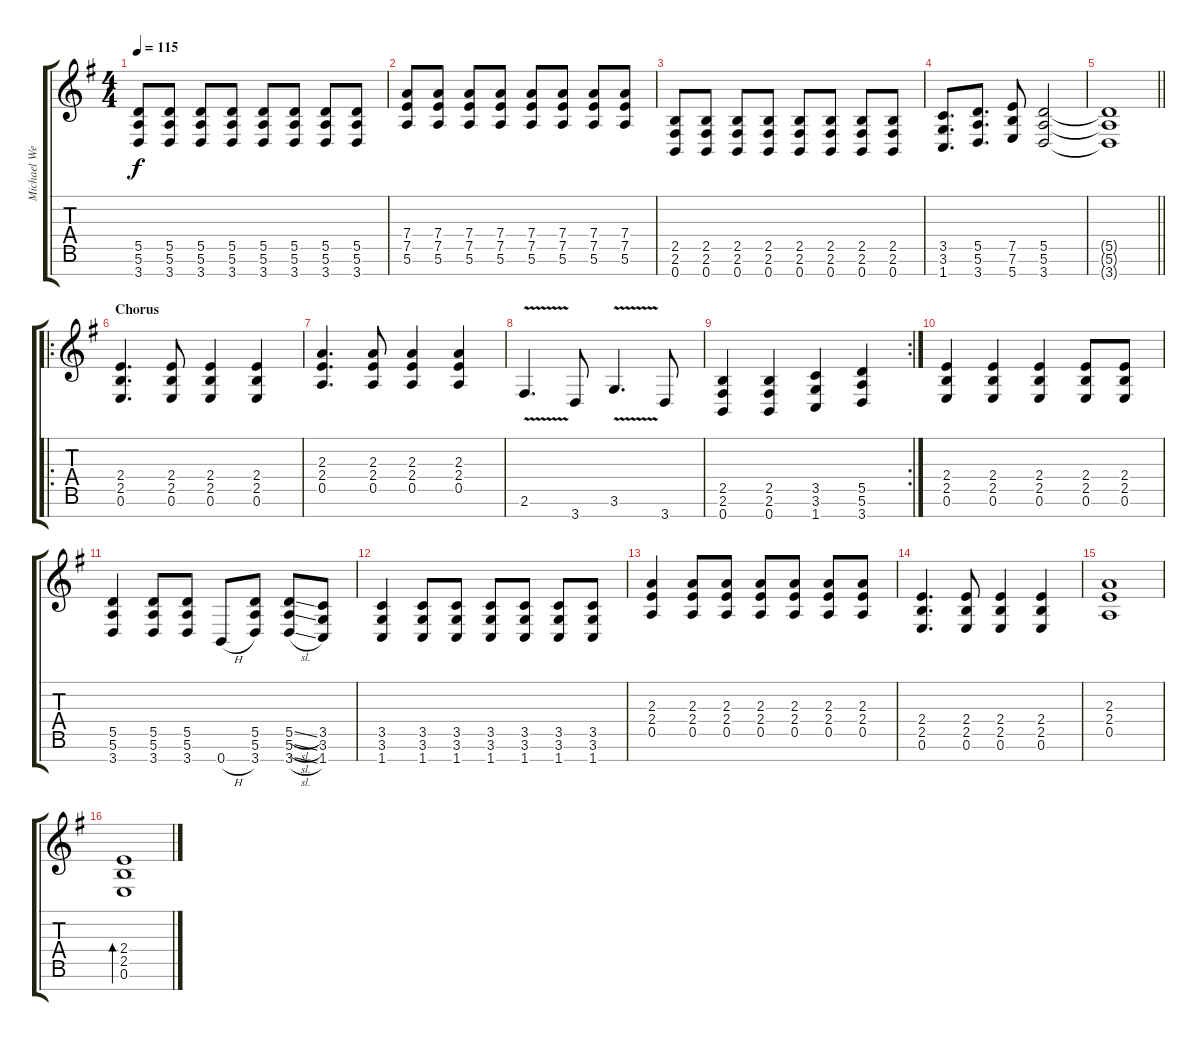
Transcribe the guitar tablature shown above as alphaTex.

\track ("Michael Weikath" "Michael We") {instrument distortionguitar}
\staff {score tabs}
\tuning (E4 B3 G3 D3 A2 E2 B1) {hide}
\ts (4 4)
\tempo 115
\clef g2
\ks eminor
(5.5 5.6 3.7).8{dy f} (5.5 5.6 3.7).8 (5.5 5.6 3.7).8 (5.5 5.6 3.7).8 (5.5 5.6 3.7).8 (5.5 5.6 3.7).8 (5.5 5.6 3.7).8 (5.5 5.6 3.7).8 |
(7.4 7.5 5.6).8 (7.4 7.5 5.6).8 (7.4 7.5 5.6).8 (7.4 7.5 5.6).8 (7.4 7.5 5.6).8 (7.4 7.5 5.6).8 (7.4 7.5 5.6).8 (7.4 7.5 5.6).8 |
(2.5 2.6 0.7).8 (2.5 2.6 0.7).8 (2.5 2.6 0.7).8 (2.5 2.6 0.7).8 (2.5 2.6 0.7).8 (2.5 2.6 0.7).8 (2.5 2.6 0.7).8 (2.5 2.6 0.7).8 |
(3.5 3.6 1.7).8{d} (5.5 5.6 3.7).8{d} (7.5 7.6 5.7).8 (5.5 5.6 3.7).2 |
\barLineRight lightlight
(5.5{t} 5.6{t} 3.7{t}).1 |
\ro
\section ("" "Chorus")
(2.4 2.5 0.6).4{d} (2.4 2.5 0.6).8 (2.4 2.5 0.6).4 (2.4 2.5 0.6).4 |
(2.3 2.4 0.5).4{d} (2.3 2.4 0.5).8 (2.3 2.4 0.5).4 (2.3 2.4 0.5).4 |
2.6{v}.4{d} 3.7.8 3.6{v}.4{d} 3.7.8 |
\rc 2
(2.5 2.6 0.7).4 (2.5 2.6 0.7).4 (3.5 3.6 1.7).4 (5.5 5.6 3.7).4 |
(2.4 2.5 0.6).4 (2.4 2.5 0.6).4 (2.4 2.5 0.6).4 (2.4 2.5 0.6).8 (2.4 2.5 0.6).8 |
(5.5 5.6 3.7).4 (5.5 5.6 3.7).8 (5.5 5.6 3.7).8 0.7{h}.8 (5.5 5.6 3.7).8 (5.5{sl} 5.6{sl} 3.7{sl}).8 (3.5 3.6 1.7).8 |
(3.5 3.6 1.7).4 (3.5 3.6 1.7).8 (3.5 3.6 1.7).8 (3.5 3.6 1.7).8 (3.5 3.6 1.7).8 (3.5 3.6 1.7).8 (3.5 3.6 1.7).8 |
(2.3 2.4 0.5).4 (2.3 2.4 0.5).8 (2.3 2.4 0.5).8 (2.3 2.4 0.5).8 (2.3 2.4 0.5).8 (2.3 2.4 0.5).8 (2.3 2.4 0.5).8 |
(2.4 2.5 0.6).4{d} (2.4 2.5 0.6).8 (2.4 2.5 0.6).4 (2.4 2.5 0.6).4 |
(2.3 2.4 0.5).1 |
(2.4 2.5 0.6).1{bd 240}
